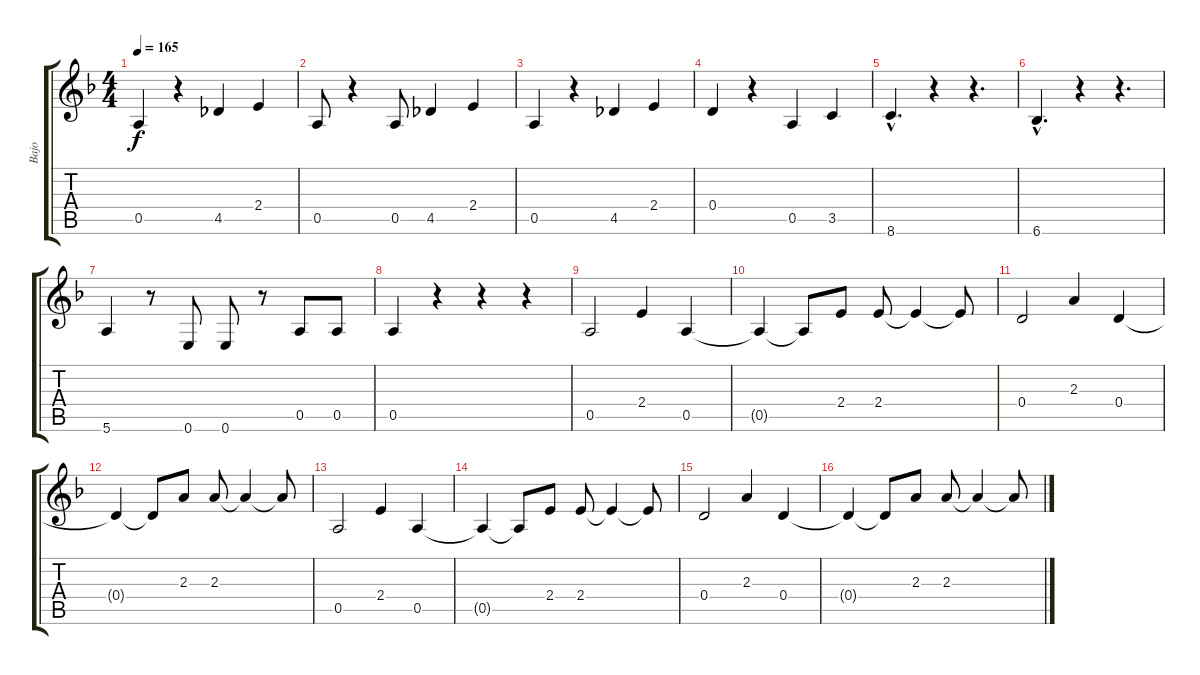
\track ("Bajo" "Bajo") {instrument electricbassfinger}
\staff {score tabs}
\tuning (E4 B3 G3 D3 A2 E2) {hide}
\ts (4 4)
\tempo 165
\clef g2
\ks dminor
0.5.4{dy f} r.4 4.5.4 2.4.4 |
0.5.8 r.4 0.5.8 4.5.4 2.4.4 |
0.5.4 r.4 4.5.4 2.4.4 |
0.4.4 r.4 0.5.4 3.5.4 |
8.6{hac}.4{d} r.4 r.4{d} |
6.6{hac}.4{d} r.4 r.4{d} |
5.6.4 r.8 0.6.8 0.6.8 r.8 0.5.8 0.5.8 |
0.5.4 r.4 r.4 r.4 |
0.5.2 2.4.4 0.5.4 |
0.5{t}.4 0.5{t}.8 2.4.8 2.4.8 2.4{t}.4 2.4{t}.8 |
0.4.2 2.3.4 0.4.4 |
0.4{t}.4 0.4{t}.8 2.3.8 2.3.8 2.3{t}.4 2.3{t}.8 |
0.5.2 2.4.4 0.5.4 |
0.5{t}.4 0.5{t}.8 2.4.8 2.4.8 2.4{t}.4 2.4{t}.8 |
0.4.2 2.3.4 0.4.4 |
0.4{t}.4 0.4{t}.8 2.3.8 2.3.8 2.3{t}.4 2.3{t}.8
